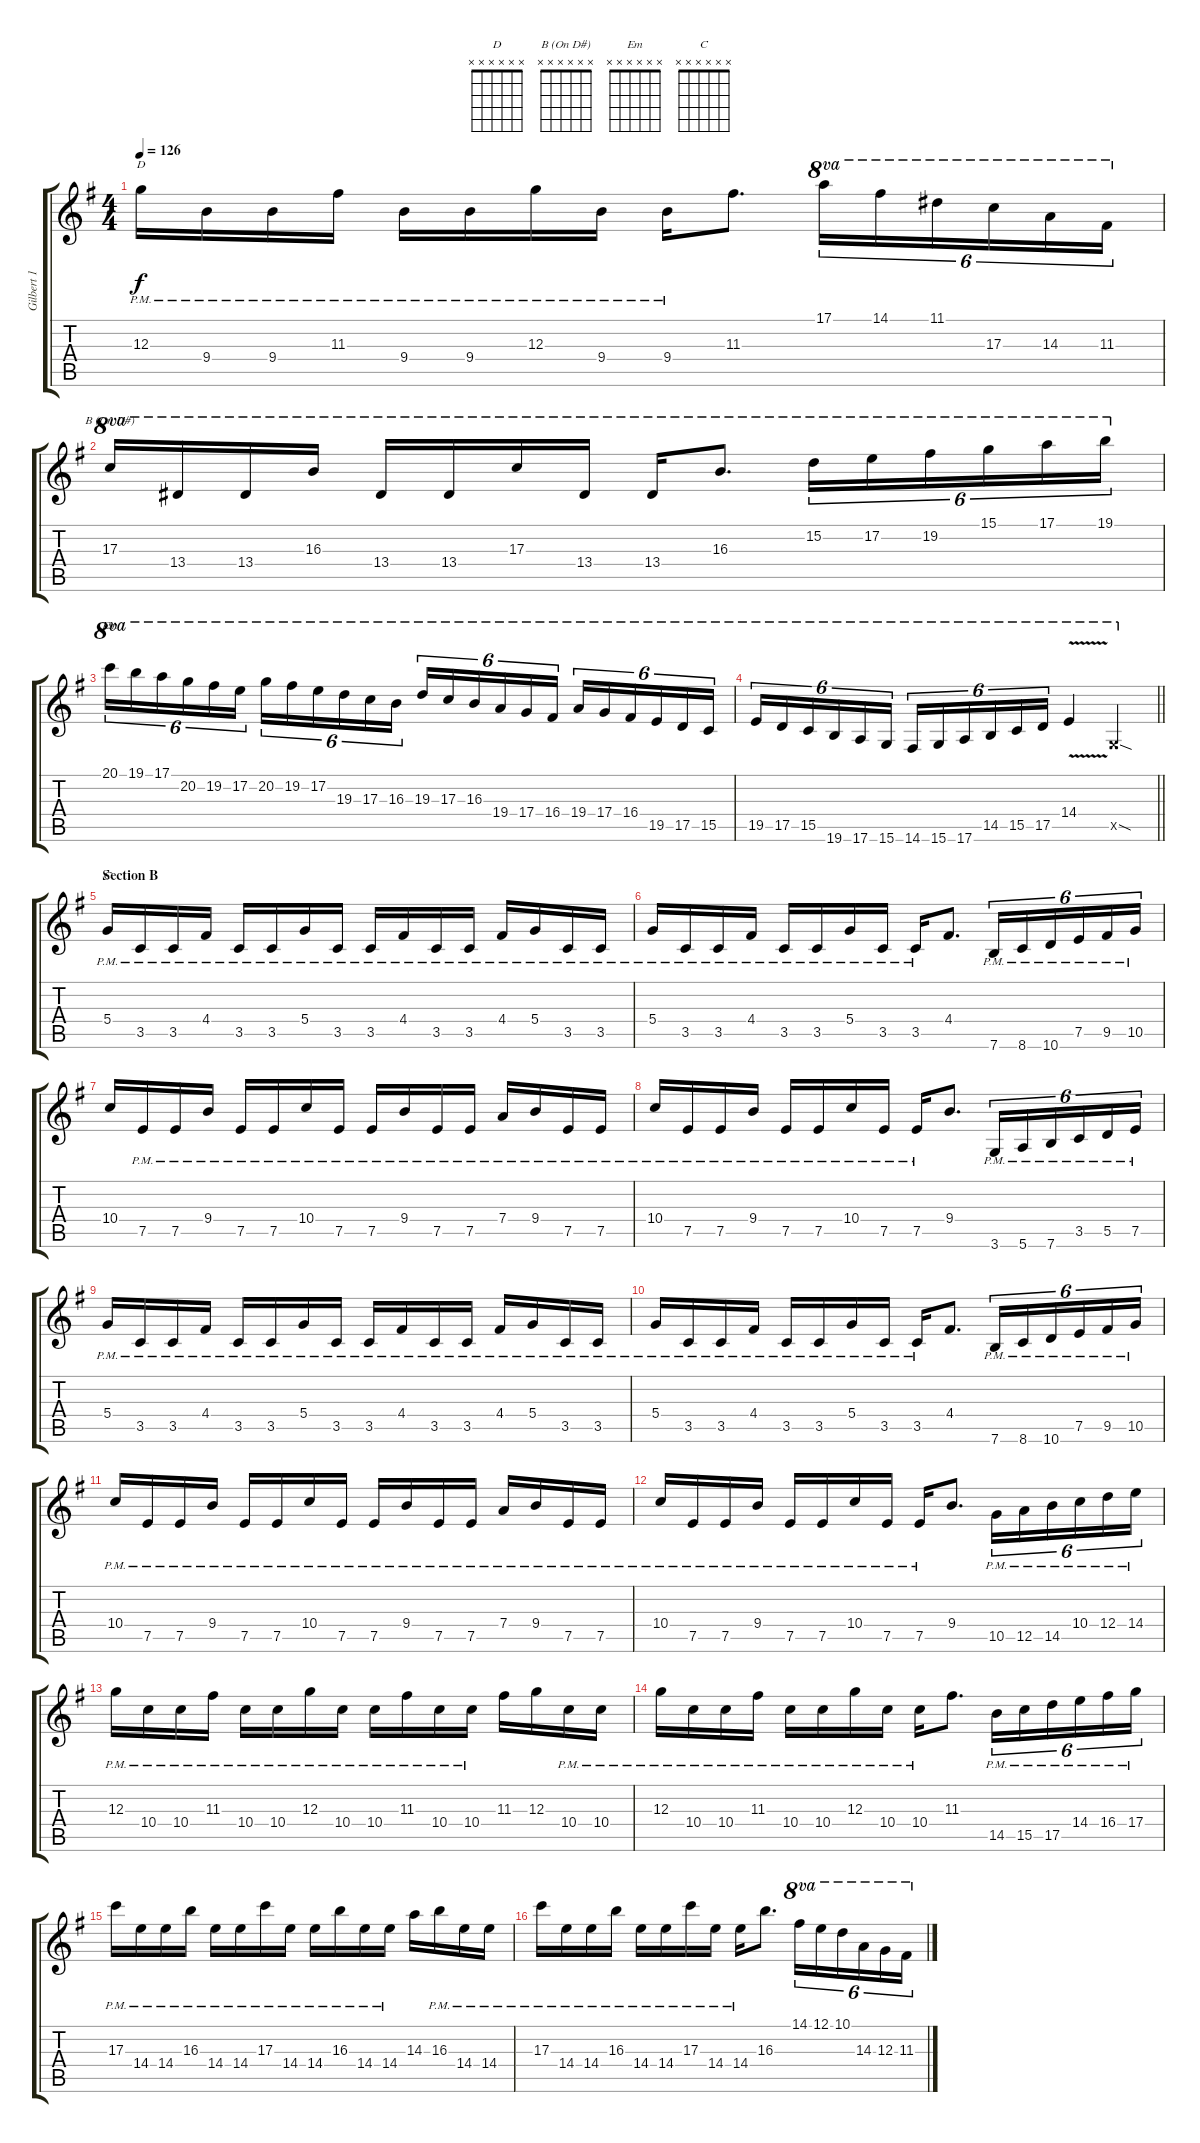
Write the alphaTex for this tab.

\track ("Gilbert 1" "Gilbert 1") {instrument overdrivenguitar}
\staff {score tabs}
\tuning (E4 B3 G3 D3 A2 E2) {hide}
\chord ("D" x x x x x x)
\chord ("B (On D#)" x x x x x x)
\chord ("Em" x x x x x x)
\chord ("C" x x x x x x)
\ts (4 4)
\tempo 126
\clef g2
\ks eminor
12.3{pm}.16{ch "D" dy f} 9.4{pm}.16 9.4{pm}.16 11.3{pm}.16 9.4{pm}.16 9.4{pm}.16 12.3{pm}.16 9.4{pm}.16 9.4{pm}.16 11.3.8{d} 17.1.16{tu (6 4) ot 8va} 14.1.16{tu (6 4) ot 8va} 11.1.16{tu (6 4) ot 8va} 17.3.16{tu (6 4) ot 8va} 14.3.16{tu (6 4) ot 8va} 11.3.16{tu (6 4) ot 8va} |
17.3.16{ch "B (On D#)" ot 8va} 13.4.16{ot 8va} 13.4.16{ot 8va} 16.3.16{ot 8va} 13.4.16{ot 8va} 13.4.16{ot 8va} 17.3.16{ot 8va} 13.4.16{ot 8va} 13.4.16{ot 8va} 16.3.8{d ot 8va} 15.2.16{tu (6 4) ot 8va} 17.2.16{tu (6 4) ot 8va} 19.2.16{tu (6 4) ot 8va} 15.1.16{tu (6 4) ot 8va} 17.1.16{tu (6 4) ot 8va} 19.1.16{tu (6 4) ot 8va} |
20.1.16{tu (6 4) ch "Em" ot 8va} 19.1.16{tu (6 4) ot 8va} 17.1.16{tu (6 4) ot 8va} 20.2.16{tu (6 4) ot 8va} 19.2.16{tu (6 4) ot 8va} 17.2.16{tu (6 4) ot 8va} 20.2.16{tu (6 4) ot 8va} 19.2.16{tu (6 4) ot 8va} 17.2.16{tu (6 4) ot 8va} 19.3.16{tu (6 4) ot 8va} 17.3.16{tu (6 4) ot 8va} 16.3.16{tu (6 4) ot 8va} 19.3.16{tu (6 4) ot 8va} 17.3.16{tu (6 4) ot 8va} 16.3.16{tu (6 4) ot 8va} 19.4.16{tu (6 4) ot 8va} 17.4.16{tu (6 4) ot 8va} 16.4.16{tu (6 4) ot 8va} 19.4.16{tu (6 4) ot 8va} 17.4.16{tu (6 4) ot 8va} 16.4.16{tu (6 4) ot 8va} 19.5.16{tu (6 4) ot 8va} 17.5.16{tu (6 4) ot 8va} 15.5.16{tu (6 4) ot 8va} |
\barLineRight lightlight
19.5.16{tu (6 4) ot 8va} 17.5.16{tu (6 4) ot 8va} 15.5.16{tu (6 4) ot 8va} 19.6.16{tu (6 4) ot 8va} 17.6.16{tu (6 4) ot 8va} 15.6.16{tu (6 4) ot 8va} 14.6.16{tu (6 4) ot 8va} 15.6.16{tu (6 4) ot 8va} 17.6.16{tu (6 4) ot 8va} 14.5.16{tu (6 4) ot 8va} 15.5.16{tu (6 4) ot 8va} 17.5.16{tu (6 4) ot 8va} 14.4{v}.4{ot 8va} 10.5{sod x}.4{ot 8va} |
\section ("" "Section B")
5.4{pm}.16{ch "C"} 3.5{pm}.16 3.5{pm}.16 4.4{pm}.16 3.5{pm}.16 3.5{pm}.16 5.4{pm}.16 3.5{pm}.16 3.5{pm}.16 4.4{pm}.16 3.5{pm}.16 3.5{pm}.16 4.4{pm}.16 5.4{pm}.16 3.5{pm}.16 3.5{pm}.16 |
5.4{pm}.16 3.5{pm}.16 3.5{pm}.16 4.4{pm}.16 3.5{pm}.16 3.5{pm}.16 5.4{pm}.16 3.5{pm}.16 3.5{pm}.16 4.4.8{d} 7.6{pm}.16{tu (6 4)} 8.6{pm}.16{tu (6 4)} 10.6{pm}.16{tu (6 4)} 7.5{pm}.16{tu (6 4)} 9.5{pm}.16{tu (6 4)} 10.5{pm}.16{tu (6 4)} |
10.4.16 7.5{pm}.16 7.5{pm}.16 9.4{pm}.16 7.5{pm}.16 7.5{pm}.16 10.4{pm}.16 7.5{pm}.16 7.5{pm}.16 9.4{pm}.16 7.5{pm}.16 7.5{pm}.16 7.4{pm}.16 9.4{pm}.16 7.5{pm}.16 7.5{pm}.16 |
10.4{pm}.16 7.5{pm}.16 7.5{pm}.16 9.4{pm}.16 7.5{pm}.16 7.5{pm}.16 10.4{pm}.16 7.5{pm}.16 7.5{pm}.16 9.4.8{d} 3.6{pm}.16{tu (6 4)} 5.6{pm}.16{tu (6 4)} 7.6{pm}.16{tu (6 4)} 3.5{pm}.16{tu (6 4)} 5.5{pm}.16{tu (6 4)} 7.5{pm}.16{tu (6 4)} |
5.4{pm}.16 3.5{pm}.16 3.5{pm}.16 4.4{pm}.16 3.5{pm}.16 3.5{pm}.16 5.4{pm}.16 3.5{pm}.16 3.5{pm}.16 4.4{pm}.16 3.5{pm}.16 3.5{pm}.16 4.4{pm}.16 5.4{pm}.16 3.5{pm}.16 3.5{pm}.16 |
5.4{pm}.16 3.5{pm}.16 3.5{pm}.16 4.4{pm}.16 3.5{pm}.16 3.5{pm}.16 5.4{pm}.16 3.5{pm}.16 3.5{pm}.16 4.4.8{d} 7.6{pm}.16{tu (6 4)} 8.6{pm}.16{tu (6 4)} 10.6{pm}.16{tu (6 4)} 7.5{pm}.16{tu (6 4)} 9.5{pm}.16{tu (6 4)} 10.5{pm}.16{tu (6 4)} |
10.4{pm}.16 7.5{pm}.16 7.5{pm}.16 9.4{pm}.16 7.5{pm}.16 7.5{pm}.16 10.4{pm}.16 7.5{pm}.16 7.5{pm}.16 9.4{pm}.16 7.5{pm}.16 7.5{pm}.16 7.4{pm}.16 9.4{pm}.16 7.5{pm}.16 7.5{pm}.16 |
10.4{pm}.16 7.5{pm}.16 7.5{pm}.16 9.4{pm}.16 7.5{pm}.16 7.5{pm}.16 10.4{pm}.16 7.5{pm}.16 7.5{pm}.16 9.4.8{d} 10.5{pm}.16{tu (6 4)} 12.5{pm}.16{tu (6 4)} 14.5{pm}.16{tu (6 4)} 10.4{pm}.16{tu (6 4)} 12.4{pm}.16{tu (6 4)} 14.4{pm}.16{tu (6 4)} |
12.3{pm}.16 10.4{pm}.16 10.4{pm}.16 11.3{pm}.16 10.4{pm}.16 10.4{pm}.16 12.3{pm}.16 10.4{pm}.16 10.4{pm}.16 11.3{pm}.16 10.4{pm}.16 10.4{pm}.16 11.3.16 12.3.16 10.4{pm}.16 10.4{pm}.16 |
12.3{pm}.16 10.4{pm}.16 10.4{pm}.16 11.3{pm}.16 10.4{pm}.16 10.4{pm}.16 12.3{pm}.16 10.4{pm}.16 10.4{pm}.16 11.3.8{d} 14.5{pm}.16{tu (6 4)} 15.5{pm}.16{tu (6 4)} 17.5{pm}.16{tu (6 4)} 14.4{pm}.16{tu (6 4)} 16.4{pm}.16{tu (6 4)} 17.4{pm}.16{tu (6 4)} |
17.3{pm}.16 14.4{pm}.16 14.4{pm}.16 16.3{pm}.16 14.4{pm}.16 14.4{pm}.16 17.3{pm}.16 14.4{pm}.16 14.4{pm}.16 16.3{pm}.16 14.4{pm}.16 14.4{pm}.16 14.3.16 16.3{pm}.16 14.4{pm}.16 14.4{pm}.16 |
17.3{pm}.16 14.4{pm}.16 14.4{pm}.16 16.3{pm}.16 14.4{pm}.16 14.4{pm}.16 17.3{pm}.16 14.4{pm}.16 14.4{pm}.16 16.3.8{d} 14.1.16{tu (6 4) ot 8va} 12.1.16{tu (6 4) ot 8va} 10.1.16{tu (6 4) ot 8va} 14.3.16{tu (6 4) ot 8va} 12.3.16{tu (6 4) ot 8va} 11.3.16{tu (6 4) ot 8va}
